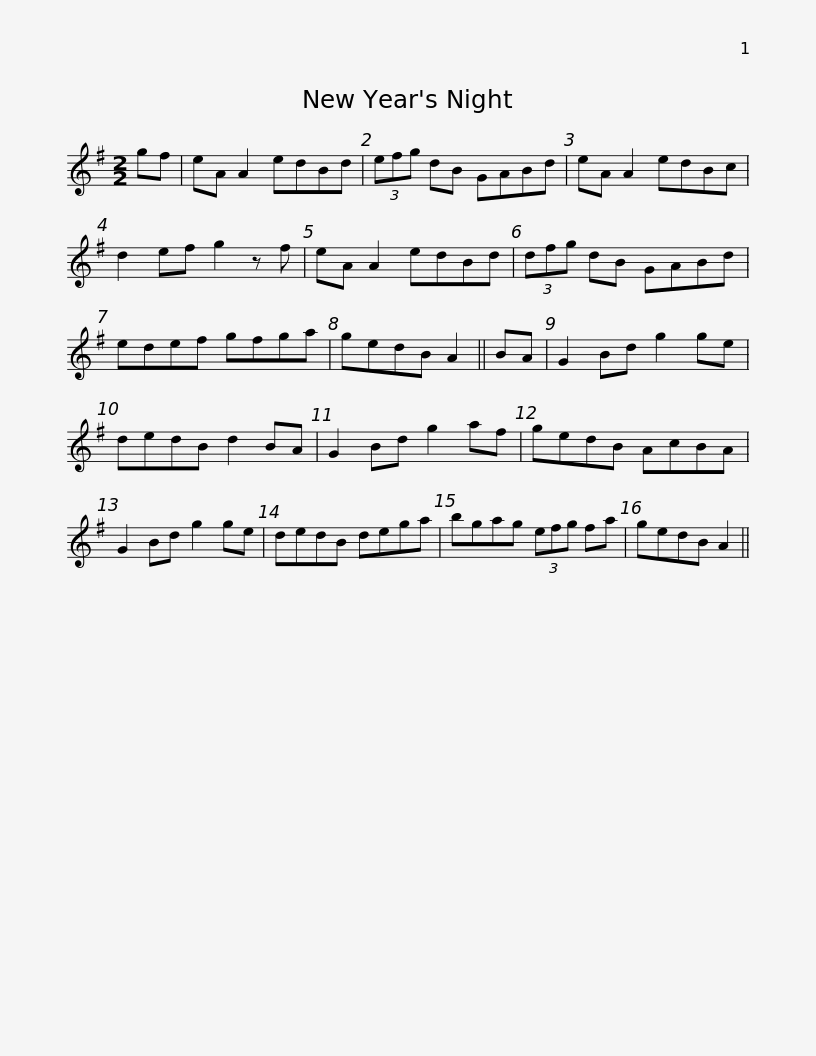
X:1
L:1/8
M:2/2
I:linebreak $
K:G
V:1 treble
V:1
 gf | eA A2 edBd | (3efg dB GABd | eA A2 edBc | d2 ef g2 z f | %5
 eA A2 edBd |$ (3dfg dB GABd | edef gfga | gedB A2 || BA | %10
 G2 Bd g2 ge | dedB d2 BA | G2 Bd g2 af |$ gedB AcBA | G2 Bd g2 ge | %15
 dedB dega | bgag (3efg fa | gedB A2 || %18
